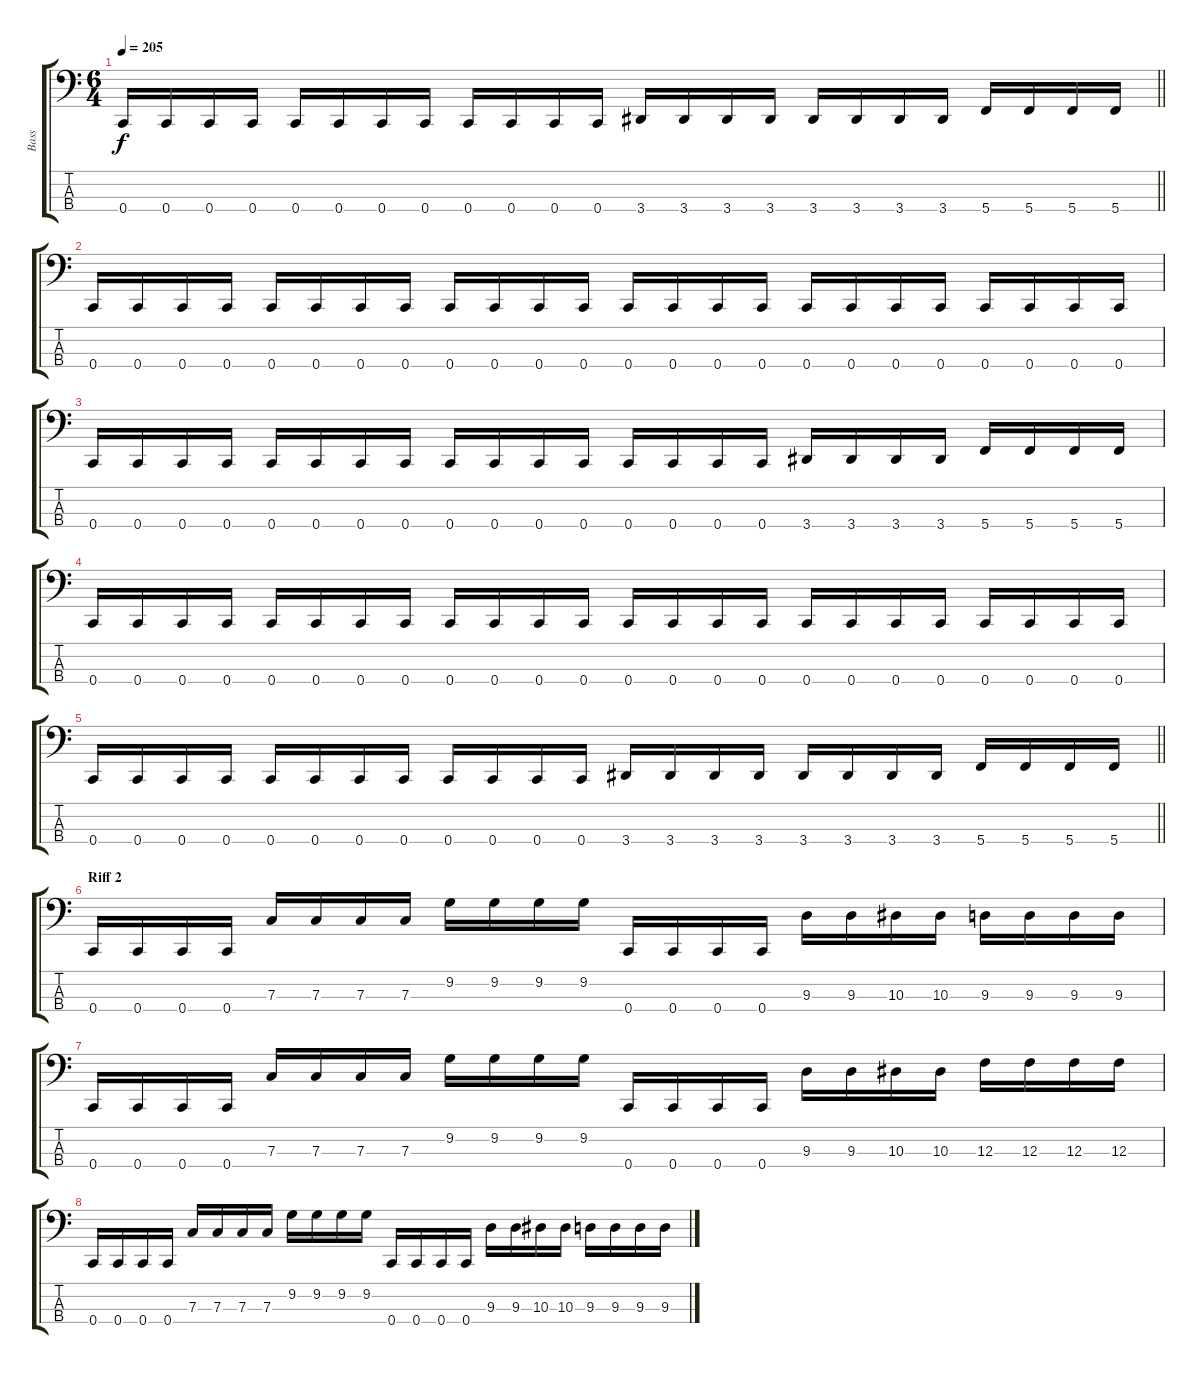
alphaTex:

\track ("Bass" "Bass") {instrument electricbasspick}
\staff {score tabs}
\tuning (Eb2 Bb1 F1 C1) {hide}
\ts (6 4)
\tempo 205
\clef f4
\barLineRight lightlight
\ks c
0.4.16{dy f} 0.4.16 0.4.16 0.4.16 0.4.16 0.4.16 0.4.16 0.4.16 0.4.16 0.4.16 0.4.16 0.4.16 3.4.16 3.4.16 3.4.16 3.4.16 3.4.16 3.4.16 3.4.16 3.4.16 5.4.16 5.4.16 5.4.16 5.4.16 |
0.4.16 0.4.16 0.4.16 0.4.16 0.4.16 0.4.16 0.4.16 0.4.16 0.4.16 0.4.16 0.4.16 0.4.16 0.4.16 0.4.16 0.4.16 0.4.16 0.4.16 0.4.16 0.4.16 0.4.16 0.4.16 0.4.16 0.4.16 0.4.16 |
0.4.16 0.4.16 0.4.16 0.4.16 0.4.16 0.4.16 0.4.16 0.4.16 0.4.16 0.4.16 0.4.16 0.4.16 0.4.16 0.4.16 0.4.16 0.4.16 3.4.16 3.4.16 3.4.16 3.4.16 5.4.16 5.4.16 5.4.16 5.4.16 |
0.4.16 0.4.16 0.4.16 0.4.16 0.4.16 0.4.16 0.4.16 0.4.16 0.4.16 0.4.16 0.4.16 0.4.16 0.4.16 0.4.16 0.4.16 0.4.16 0.4.16 0.4.16 0.4.16 0.4.16 0.4.16 0.4.16 0.4.16 0.4.16 |
\barLineRight lightlight
0.4.16 0.4.16 0.4.16 0.4.16 0.4.16 0.4.16 0.4.16 0.4.16 0.4.16 0.4.16 0.4.16 0.4.16 3.4.16 3.4.16 3.4.16 3.4.16 3.4.16 3.4.16 3.4.16 3.4.16 5.4.16 5.4.16 5.4.16 5.4.16 |
\section ("" "Riff 2")
0.4.16 0.4.16 0.4.16 0.4.16 7.3.16 7.3.16 7.3.16 7.3.16 9.2.16 9.2.16 9.2.16 9.2.16 0.4.16 0.4.16 0.4.16 0.4.16 9.3.16 9.3.16 10.3.16 10.3.16 9.3.16 9.3.16 9.3.16 9.3.16 |
0.4.16 0.4.16 0.4.16 0.4.16 7.3.16 7.3.16 7.3.16 7.3.16 9.2.16 9.2.16 9.2.16 9.2.16 0.4.16 0.4.16 0.4.16 0.4.16 9.3.16 9.3.16 10.3.16 10.3.16 12.3.16 12.3.16 12.3.16 12.3.16 |
0.4.16 0.4.16 0.4.16 0.4.16 7.3.16 7.3.16 7.3.16 7.3.16 9.2.16 9.2.16 9.2.16 9.2.16 0.4.16 0.4.16 0.4.16 0.4.16 9.3.16 9.3.16 10.3.16 10.3.16 9.3.16 9.3.16 9.3.16 9.3.16
